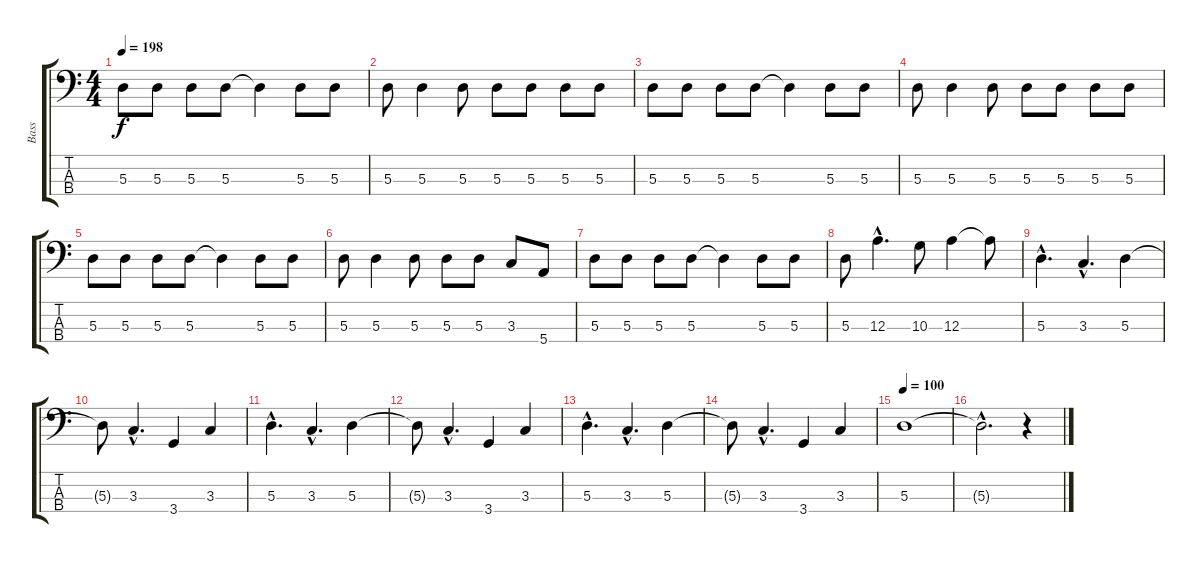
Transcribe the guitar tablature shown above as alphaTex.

\track ("Bass" "Bass") {instrument electricbasspick}
\staff {score tabs}
\tuning (G2 D2 A1 E1) {hide}
\ts (4 4)
\tempo 198
\clef f4
\ks c
5.3.8{dy f} 5.3.8 5.3.8 5.3.8 5.3{t}.4 5.3.8 5.3.8 |
5.3.8 5.3.4 5.3.8 5.3.8 5.3.8 5.3.8 5.3.8 |
5.3.8 5.3.8 5.3.8 5.3.8 5.3{t}.4 5.3.8 5.3.8 |
5.3.8 5.3.4 5.3.8 5.3.8 5.3.8 5.3.8 5.3.8 |
5.3.8 5.3.8 5.3.8 5.3.8 5.3{t}.4 5.3.8 5.3.8 |
5.3.8 5.3.4 5.3.8 5.3.8 5.3.8 3.3.8 5.4.8 |
5.3.8 5.3.8 5.3.8 5.3.8 5.3{t}.4 5.3.8 5.3.8 |
5.3.8 12.3{hac}.4{d} 10.3.8 12.3.4 12.3{t}.8 |
5.3{hac}.4{d} 3.3{hac}.4{d} 5.3.4 |
5.3{t}.8 3.3{hac}.4{d} 3.4.4 3.3.4 |
5.3{hac}.4{d} 3.3{hac}.4{d} 5.3.4 |
5.3{t}.8 3.3{hac}.4{d} 3.4.4 3.3.4 |
5.3{hac}.4{d} 3.3{hac}.4{d} 5.3.4 |
5.3{t}.8 3.3{hac}.4{d} 3.4.4 3.3.4 |
\tempo 100
5.3.1 |
5.3{hac t}.2{d} r.4
